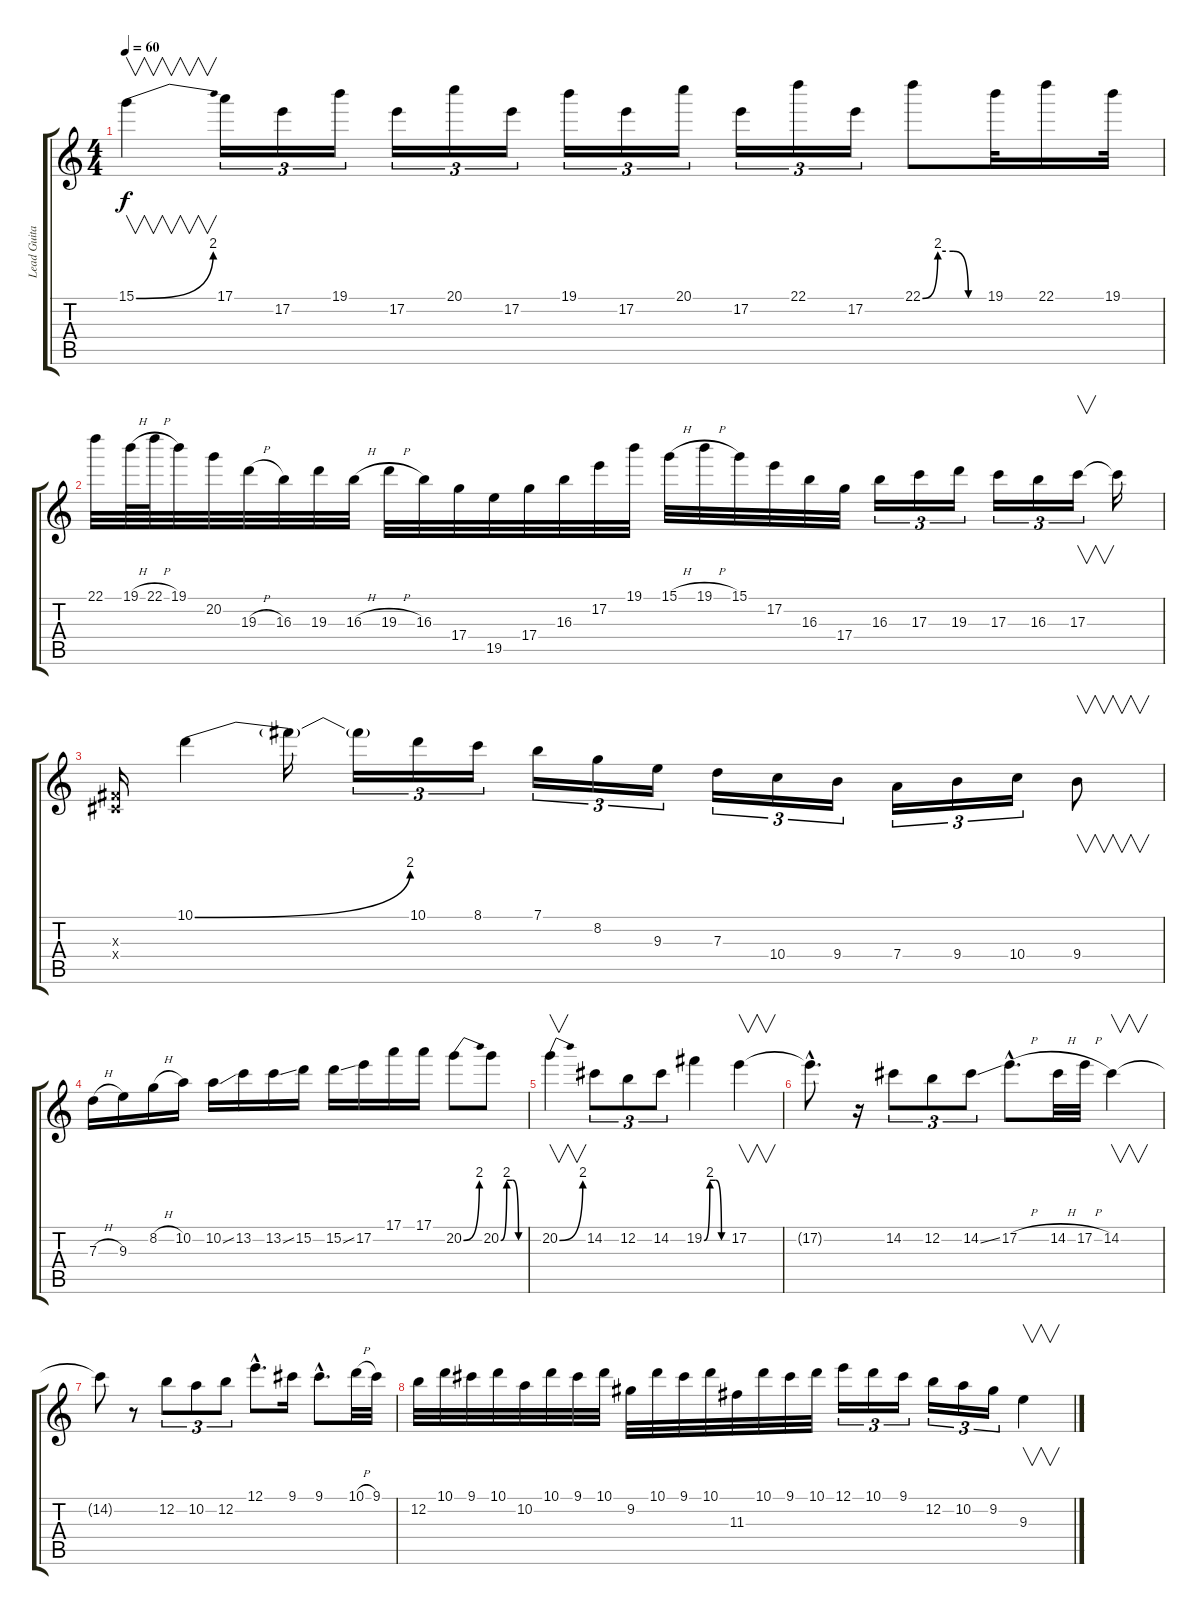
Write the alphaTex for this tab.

\track ("Lead Guitar" "Lead Guita") {instrument distortionguitar}
\staff {score tabs}
\tuning (E4 B3 G3 D3 A2 E2) {hide}
\ts (4 4)
\tempo 60
\clef g2
\ks c
15.1{be (bend 0 0 60 8)}.4{v dy f} 17.1.16{tu (3 2)} 17.2.16{tu (3 2)} 19.1.16{tu (3 2)} 17.2.16{tu (3 2)} 20.1.16{tu (3 2)} 17.2.16{tu (3 2)} 19.1.16{tu (3 2)} 17.2.16{tu (3 2)} 20.1.16{tu (3 2)} 17.2.16{tu (3 2)} 22.1.16{tu (3 2)} 17.2.16{tu (3 2)} 22.1{be (custom 0 0 15 8 30 8 45 0 60 0)}.8 19.1.32 22.1.16 19.1.32 |
22.1.32 19.1{h}.64 22.1{h}.64 19.1.32 20.2.32 19.3{h}.32 16.3.32 19.3.32 16.3{h}.32 19.3{h}.32 16.3.32 17.4.32 19.5.32 17.4.32 16.3.32 17.2.32 19.1.32 15.1{h}.32 19.1{h}.32 15.1.32 17.2.32 16.3.32 17.4.32 16.3.16{tu (3 2)} 17.3.16{tu (3 2)} 19.3.16{tu (3 2)} 17.3.16{tu (3 2)} 16.3.16{tu (3 2)} 17.3.16{v tu (3 2)} 17.3{t}.16 |
(-1.3{x} -1.4{x}).16 10.1{be (bend 0 0 60 8)}.4 10.1{t}.16 10.1{t}.16{tu (3 2)} 10.1.16{tu (3 2)} 8.1.16{tu (3 2)} 7.1.16{tu (3 2)} 8.2.16{tu (3 2)} 9.3.16{tu (3 2)} 7.3.16{tu (3 2)} 10.4.16{tu (3 2)} 9.4.16{tu (3 2)} 7.4.16{tu (3 2)} 9.4.16{tu (3 2)} 10.4.16{tu (3 2)} 9.4.8{v} |
7.3{h}.16 9.3.16 8.2{h}.16 10.2.16 10.2{ss}.16 13.2.16 13.2{ss}.16 15.2.16 15.2{ss}.16 17.2.16 17.1.16 17.1.16 20.2{be (bend 0 0 60 8)}.8 20.2{be (custom 0 0 15 8 30 8 45 0 60 0)}.8 |
20.2{be (bend 0 0 60 8)}.4{v} 14.2.8{tu (3 2)} 12.2.8{tu (3 2)} 14.2.8{tu (3 2)} 19.2{be (custom 0 0 15 8 30 8 45 0 60 0)}.4 17.2.4{v} |
17.2{hac t}.8{d} r.16 14.2.8{tu (3 2)} 12.2.8{tu (3 2)} 14.2{ss}.8{tu (3 2)} 17.2{h hac}.8{d} 14.2{h}.32 17.2{h}.32 14.2.4{v} |
14.2{t}.8 r.8 12.2.8{tu (3 2)} 10.2.8{tu (3 2)} 12.2.8{tu (3 2)} 12.1{hac}.8{d} 9.1.16 9.1{hac}.8{d} 10.1{h}.32 9.1.32 |
12.2.32 10.1.32 9.1.32 10.1.32 10.2.32 10.1.32 9.1.32 10.1.32 9.2.32 10.1.32 9.1.32 10.1.32 11.3.32 10.1.32 9.1.32 10.1.32 12.1.16{tu (3 2)} 10.1.16{tu (3 2)} 9.1.16{tu (3 2)} 12.2.16{tu (3 2)} 10.2.16{tu (3 2)} 9.2.16{tu (3 2)} 9.3.4{v}
